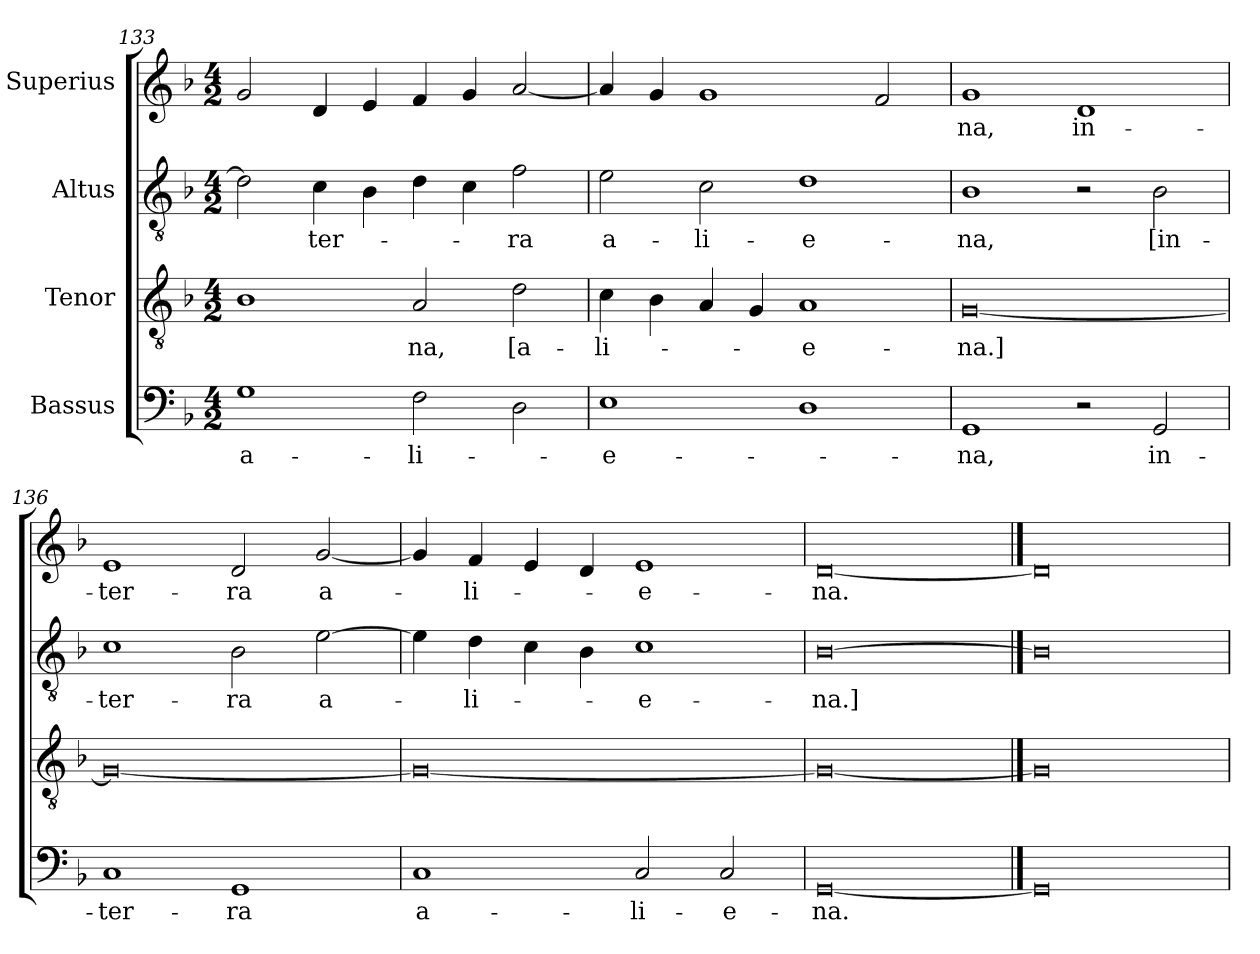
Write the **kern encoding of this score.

**kern	**text	**kern	**text	**kern	**text	**kern	**text
*part4	*part4	*part3	*part3	*part2	*part2	*part1	*part1
*staff4	*staff4	*staff3	*staff3	*staff2	*staff2	*staff1	*staff1
*I"Bassus	*	*I"Tenor	*	*I"Altus	*	*I"Superius	*
*clefF4	*	*clefGv2	*	*clefGv2	*	*clefG2	*
*k[b-]	*	*k[b-]	*	*k[b-]	*	*k[b-]	*
*M4/2	*	*M4/2	*	*M4/2	*	*M4/2	*
=133	=133	=133	=133	=133	=133	=133	=133
1G\	a-	1B-\	.	2d\]	.	2g/	.
.	.	.	.	4c\	ter-	4d/	.
.	.	.	.	4B-\	.	4e/	.
2F\	-li-	2A/	-na,	4d\	.	4f/	.
.	.	.	.	4c\	.	4g/	.
2D\	.	2d\	[a-	2f\	-ra	[2a/	.
=134	=134	=134	=134	=134	=134	=134	=134
1E\	-e-	4c\	-li-	2e\	a-	4a/]	.
.	.	4B-\	.	.	.	4g/	.
.	.	4A/	.	2c\	-li-	1g/	.
.	.	4G/	.	.	.	.	.
1D\	.	1A/	-e-	1d\	-e-	.	.
.	.	.	.	.	.	2f/	.
=135	=135	=135	=135	=135	=135	=135	=135
1GG/	-na,	[0G/	-na.]	1B-\	-na,	1g/	-na,
2r	.	.	.	2r	.	1d/	in-
2GG/	in-	.	.	2B-\	[in-	.	.
=136	=136	=136	=136	=136	=136	=136	=136
1C/	ter-	0G/_	.	1c\	ter-	1e/	ter-
1GG/	-ra	.	.	2B-\	-ra	2d/	-ra
.	.	.	.	[2e\	a-	[2g/	a-
=137	=137	=137	=137	=137	=137	=137	=137
1C/	a-	0G/_	.	4e\]	.	4g/]	.
.	.	.	.	4d\	-li-	4f/	-li-
.	.	.	.	4c\	.	4e/	.
.	.	.	.	4B-\	.	4d/	.
2C/	-li-	.	.	1c\	-e-	1e/	-e-
2C/	-e-	.	.	.	.	.	.
=138	=138	=138	=138	=138	=138	=138	=138
[0GG/	-na.	0G/_	.	[0B-\	-na.]	[0d/	-na.
==139	==139	==139	==139	==139	==139	==139	==139
0GG/]	.	0G/]	.	0B-\]	.	0d/]	.
=	=	=	=	=	=	=	=
*-	*-	*-	*-	*-	*-	*-	*-
